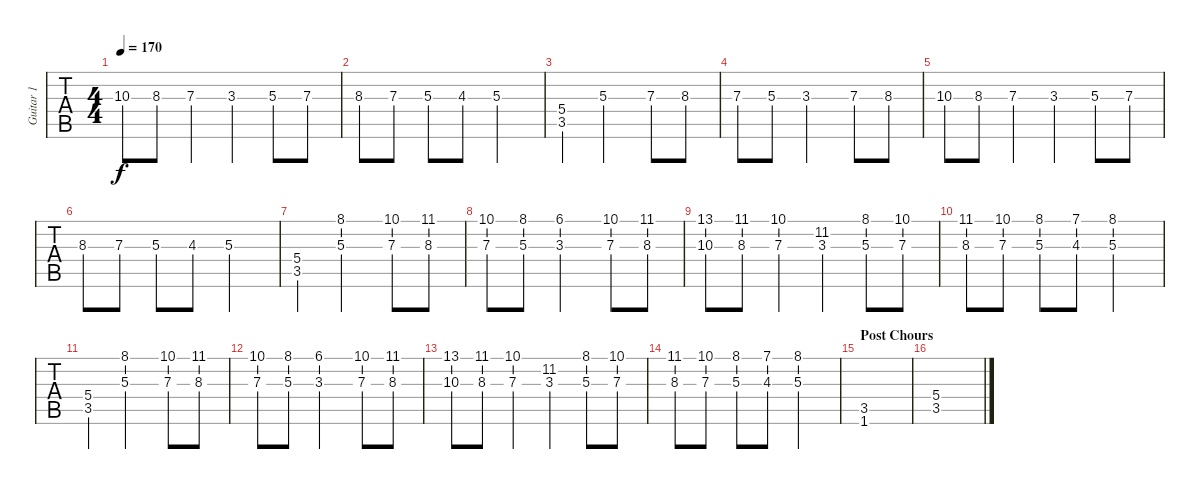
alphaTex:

\track ("Guitar 1" "Guitar 1") {instrument distortionguitar}
\staff {tabs}
\tuning (E4 B3 G3 D3 A2 E2) {hide}
\ts (4 4)
\tempo 170
\clef g2
\ks c
10.3.8{dy f} 8.3.8 7.3.4 3.3.4 5.3.8 7.3.8 |
8.3.8 7.3.8 5.3.8 4.3.8 5.3.2 |
(5.4 3.5).4 5.3.2 7.3.8 8.3.8 |
7.3.8 5.3.8 3.3.2 7.3.8 8.3.8 |
10.3.8 8.3.8 7.3.4 3.3.4 5.3.8 7.3.8 |
8.3.8 7.3.8 5.3.8 4.3.8 5.3.2 |
(5.4 3.5).4 (8.1 5.3).2 (10.1 7.3).8 (11.1 8.3).8 |
(10.1 7.3).8 (8.1 5.3).8 (6.1 3.3).2 (10.1 7.3).8 (11.1 8.3).8 |
(13.1 10.3).8 (11.1 8.3).8 (10.1 7.3).4 (11.2 3.3).4 (8.1 5.3).8 (10.1 7.3).8 |
(11.1 8.3).8 (10.1 7.3).8 (8.1 5.3).8 (7.1 4.3).8 (8.1 5.3).2 |
(5.4 3.5).4 (8.1 5.3).2 (10.1 7.3).8 (11.1 8.3).8 |
(10.1 7.3).8 (8.1 5.3).8 (6.1 3.3).2 (10.1 7.3).8 (11.1 8.3).8 |
(13.1 10.3).8 (11.1 8.3).8 (10.1 7.3).4 (11.2 3.3).4 (8.1 5.3).8 (10.1 7.3).8 |
(11.1 8.3).8 (10.1 7.3).8 (8.1 5.3).8 (7.1 4.3).8 (8.1 5.3).2 |
\section ("" "Post Chours")
(3.5 1.6).1 |
(5.4 3.5).1
